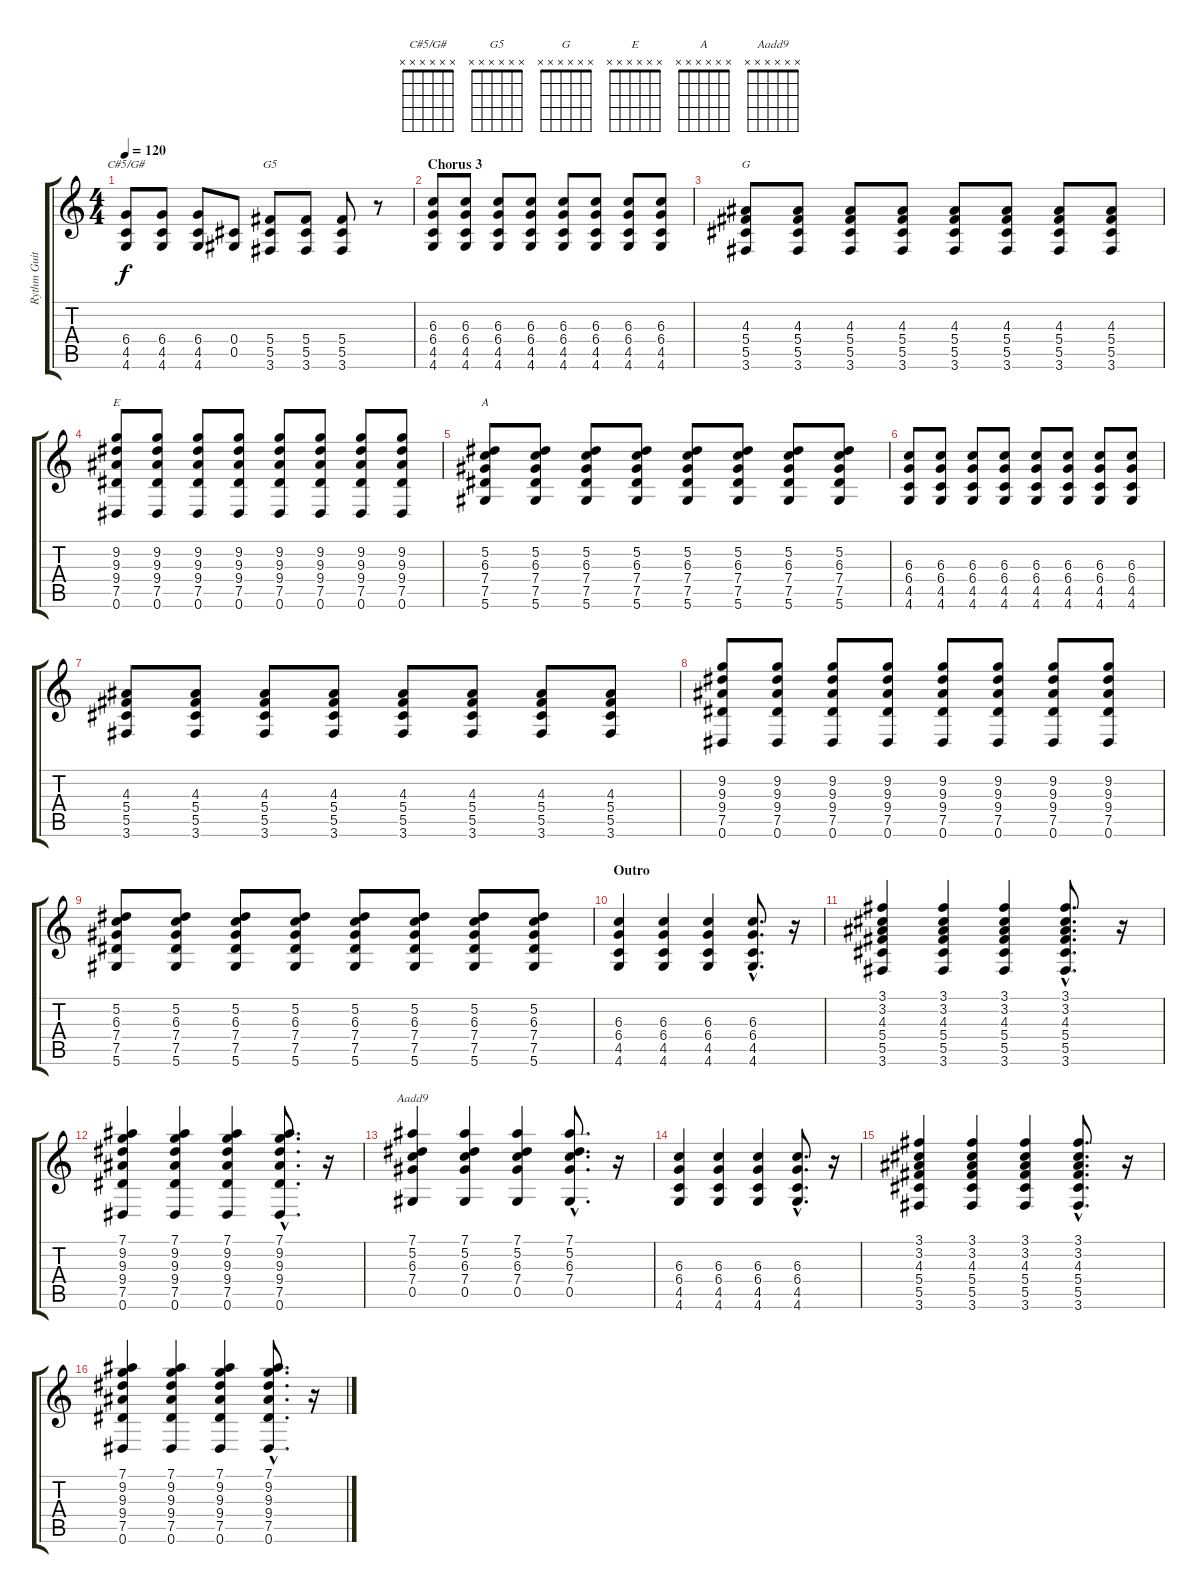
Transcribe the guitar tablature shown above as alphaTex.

\track ("Rythm Guitar" "Rythm Guit") {instrument distortionguitar}
\staff {score tabs}
\tuning (Eb4 Bb3 Gb3 Db3 Ab2 Eb2) {hide}
\chord ("C#5/G#" x x x x x x)
\chord ("G5" x x x x x x)
\chord ("G" x x x x x x)
\chord ("E" x x x x x x)
\chord ("A" x x x x x x)
\chord ("Aadd9" x x x x x x)
\ts (4 4)
\tempo 120
\clef g2
\ks c
(6.4 4.5 4.6).8{ch "C#5/G#" dy f} (6.4 4.5 4.6).8 (6.4 4.5 4.6).8 (0.4 0.5).8 (5.4 5.5 3.6).8{ch "G5"} (5.4 5.5 3.6).8 (5.4 5.5 3.6).8 r.8 |
\section ("" "Chorus 3")
(6.3 6.4 4.5 4.6).8 (6.3 6.4 4.5 4.6).8 (6.3 6.4 4.5 4.6).8 (6.3 6.4 4.5 4.6).8 (6.3 6.4 4.5 4.6).8 (6.3 6.4 4.5 4.6).8 (6.3 6.4 4.5 4.6).8 (6.3 6.4 4.5 4.6).8 |
(4.3 5.4 5.5 3.6).8{ch "G"} (4.3 5.4 5.5 3.6).8 (4.3 5.4 5.5 3.6).8 (4.3 5.4 5.5 3.6).8 (4.3 5.4 5.5 3.6).8 (4.3 5.4 5.5 3.6).8 (4.3 5.4 5.5 3.6).8 (4.3 5.4 5.5 3.6).8 |
(9.2 9.3 9.4 7.5 0.6).8{ch "E"} (9.2 9.3 9.4 7.5 0.6).8 (9.2 9.3 9.4 7.5 0.6).8 (9.2 9.3 9.4 7.5 0.6).8 (9.2 9.3 9.4 7.5 0.6).8 (9.2 9.3 9.4 7.5 0.6).8 (9.2 9.3 9.4 7.5 0.6).8 (9.2 9.3 9.4 7.5 0.6).8 |
(5.2 6.3 7.4 7.5 5.6).8{ch "A"} (5.2 6.3 7.4 7.5 5.6).8 (5.2 6.3 7.4 7.5 5.6).8 (5.2 6.3 7.4 7.5 5.6).8 (5.2 6.3 7.4 7.5 5.6).8 (5.2 6.3 7.4 7.5 5.6).8 (5.2 6.3 7.4 7.5 5.6).8 (5.2 6.3 7.4 7.5 5.6).8 |
(6.3 6.4 4.5 4.6).8 (6.3 6.4 4.5 4.6).8 (6.3 6.4 4.5 4.6).8 (6.3 6.4 4.5 4.6).8 (6.3 6.4 4.5 4.6).8 (6.3 6.4 4.5 4.6).8 (6.3 6.4 4.5 4.6).8 (6.3 6.4 4.5 4.6).8 |
(4.3 5.4 5.5 3.6).8 (4.3 5.4 5.5 3.6).8 (4.3 5.4 5.5 3.6).8 (4.3 5.4 5.5 3.6).8 (4.3 5.4 5.5 3.6).8 (4.3 5.4 5.5 3.6).8 (4.3 5.4 5.5 3.6).8 (4.3 5.4 5.5 3.6).8 |
(9.2 9.3 9.4 7.5 0.6).8 (9.2 9.3 9.4 7.5 0.6).8 (9.2 9.3 9.4 7.5 0.6).8 (9.2 9.3 9.4 7.5 0.6).8 (9.2 9.3 9.4 7.5 0.6).8 (9.2 9.3 9.4 7.5 0.6).8 (9.2 9.3 9.4 7.5 0.6).8 (9.2 9.3 9.4 7.5 0.6).8 |
(5.2 6.3 7.4 7.5 5.6).8 (5.2 6.3 7.4 7.5 5.6).8 (5.2 6.3 7.4 7.5 5.6).8 (5.2 6.3 7.4 7.5 5.6).8 (5.2 6.3 7.4 7.5 5.6).8 (5.2 6.3 7.4 7.5 5.6).8 (5.2 6.3 7.4 7.5 5.6).8 (5.2 6.3 7.4 7.5 5.6).8 |
\section ("" "Outro")
(6.3 6.4 4.5 4.6).4 (6.3 6.4 4.5 4.6).4 (6.3 6.4 4.5 4.6).4 (6.3{hac} 6.4{hac} 4.5{hac} 4.6{hac}).8{d} r.16 |
(3.1 3.2 4.3 5.4 5.5 3.6).4 (3.1 3.2 4.3 5.4 5.5 3.6).4 (3.1 3.2 4.3 5.4 5.5 3.6).4 (3.1{hac} 3.2{hac} 4.3{hac} 5.4{hac} 5.5{hac} 3.6{hac}).8{d} r.16 |
(7.1 9.2 9.3 9.4 7.5 0.6).4 (7.1 9.2 9.3 9.4 7.5 0.6).4 (7.1 9.2 9.3 9.4 7.5 0.6).4 (7.1{hac} 9.2{hac} 9.3{hac} 9.4{hac} 7.5{hac} 0.6{hac}).8{d} r.16 |
(7.1 5.2 6.3 7.4 0.5).4{ch "Aadd9"} (7.1 5.2 6.3 7.4 0.5).4 (7.1 5.2 6.3 7.4 0.5).4 (7.1{hac} 5.2{hac} 6.3{hac} 7.4{hac} 0.5{hac}).8{d} r.16 |
(6.3 6.4 4.5 4.6).4 (6.3 6.4 4.5 4.6).4 (6.3 6.4 4.5 4.6).4 (6.3{hac} 6.4{hac} 4.5{hac} 4.6{hac}).8{d} r.16 |
(3.1 3.2 4.3 5.4 5.5 3.6).4 (3.1 3.2 4.3 5.4 5.5 3.6).4 (3.1 3.2 4.3 5.4 5.5 3.6).4 (3.1{hac} 3.2{hac} 4.3{hac} 5.4{hac} 5.5{hac} 3.6{hac}).8{d} r.16 |
(7.1 9.2 9.3 9.4 7.5 0.6).4 (7.1 9.2 9.3 9.4 7.5 0.6).4 (7.1 9.2 9.3 9.4 7.5 0.6).4 (7.1{hac} 9.2{hac} 9.3{hac} 9.4{hac} 7.5{hac} 0.6{hac}).8{d} r.16
